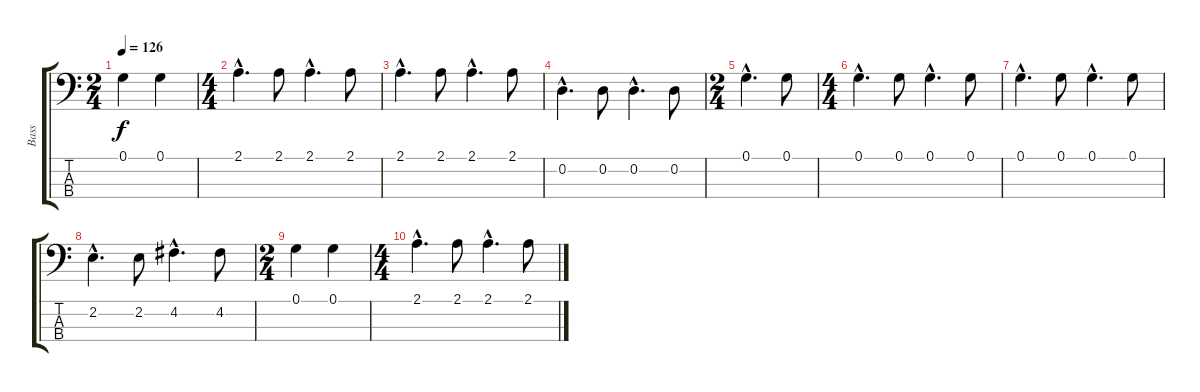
\track ("Bass" "Bass") {instrument electricbassfinger}
\staff {score tabs}
\tuning (G2 D2 A1 E1) {hide}
\ts (2 4)
\tempo 126
\clef f4
\ks c
0.1.4{dy f} 0.1.4 |
\ts (4 4)
2.1{hac}.4{d} 2.1.8 2.1{hac}.4{d} 2.1.8 |
2.1{hac}.4{d} 2.1.8 2.1{hac}.4{d} 2.1.8 |
0.2{hac}.4{d} 0.2.8 0.2{hac}.4{d} 0.2.8 |
\ts (2 4)
0.1{hac}.4{d} 0.1.8 |
\ts (4 4)
0.1{hac}.4{d} 0.1.8 0.1{hac}.4{d} 0.1.8 |
0.1{hac}.4{d volume 10} 0.1.8 0.1{hac}.4{d} 0.1.8 |
2.2{hac}.4{d volume 7} 2.2.8 4.2{hac}.4{d} 4.2.8 |
\ts (2 4)
0.1.4{volume 4} 0.1.4 |
\ts (4 4)
2.1{hac}.4{d volume 1} 2.1.8 2.1{hac}.4{d} 2.1.8
